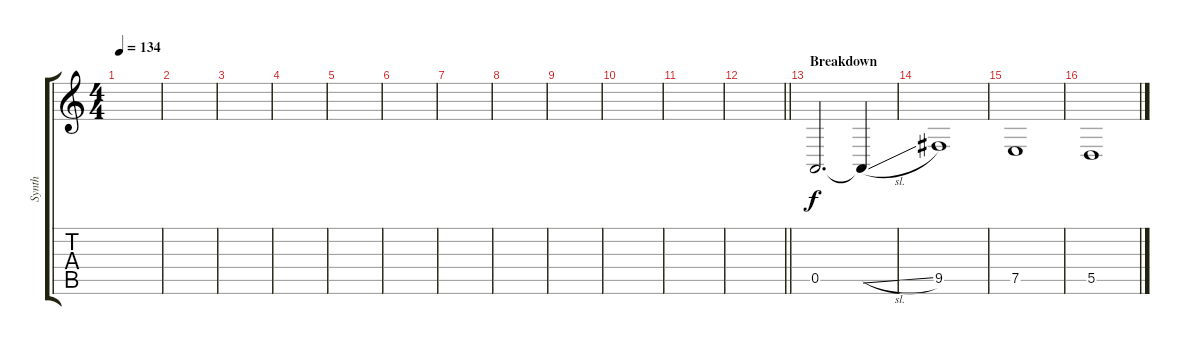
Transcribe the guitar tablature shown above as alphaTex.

\track ("Synth" "Synth") {instrument lead8bassandlead}
\staff {score tabs}
\tuning (E4 B3 G3 D3 A2 E2) {hide}
\ts (4 4)
\tempo 134
\clef g2
\ks c
|
|
|
|
|
|
|
|
|
|
|
\barLineRight lightlight
|
\section ("" "Breakdown")
0.5.2{d} 0.5{sl t}.4 |
9.5.1 |
7.5.1 |
5.5.1
